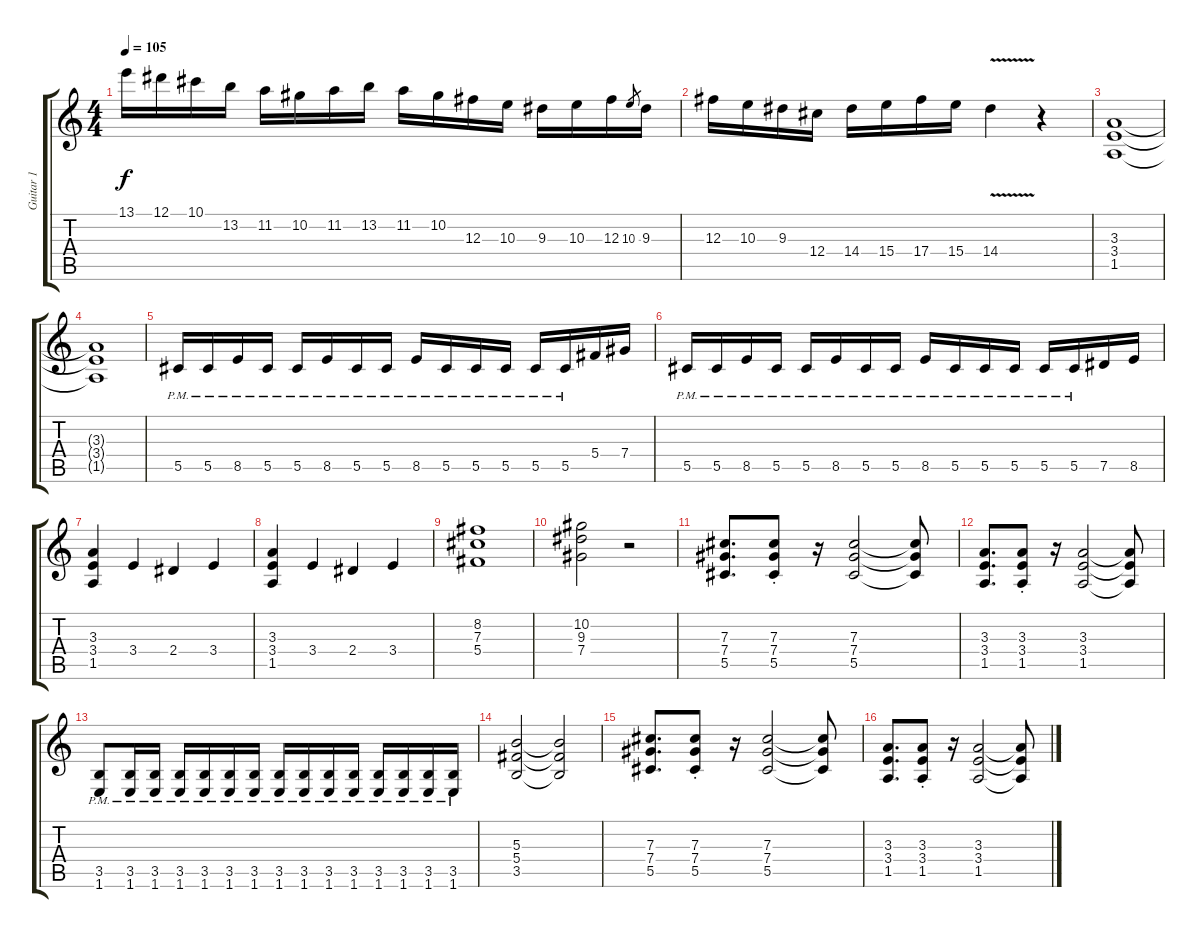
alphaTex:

\track ("Guitar 1" "Guitar 1") {instrument distortionguitar}
\staff {score tabs}
\tuning (Eb4 Bb3 Gb3 Db3 Ab2 Eb2) {hide}
\ts (4 4)
\tempo 105
\clef g2
\ks c
13.1.16{dy f} 12.1.16 10.1.16 13.2.16 11.2.16 10.2.16 11.2.16 13.2.16 11.2.16 10.2.16 12.3.16 10.3.16 9.3.16 10.3.16 12.3.16 10.3.8{gr} 9.3.16 |
12.3.16 10.3.16 9.3.16 12.4.16 14.4.16 15.4.16 17.4.16 15.4.16 14.4{v}.4 r.4 |
(3.3 3.4 1.5).1 |
(3.3{t} 3.4{t} 1.5{t}).1 |
5.5{pm}.16{txt ""} 5.5{pm}.16 8.5{pm}.16 5.5{pm}.16 5.5{pm}.16 8.5{pm}.16 5.5{pm}.16 5.5{pm}.16 8.5{pm}.16 5.5{pm}.16 5.5{pm}.16 5.5{pm}.16 5.5{pm}.16 5.5{pm}.16 5.4.16 7.4.16 |
5.5{pm}.16{txt ""} 5.5{pm}.16 8.5{pm}.16 5.5{pm}.16 5.5{pm}.16 8.5{pm}.16 5.5{pm}.16 5.5{pm}.16 8.5{pm}.16 5.5{pm}.16 5.5{pm}.16 5.5{pm}.16 5.5{pm}.16 5.5{pm}.16 7.5.16 8.5.16 |
(3.3 3.4 1.5).4 3.4.4 2.4.4 3.4.4 |
(3.3 3.4 1.5).4 3.4.4 2.4.4 3.4.4 |
(8.2 7.3 5.4).1 |
(10.2 9.3 7.4).2 r.2 |
(7.3 7.4 5.5).8{d} (7.3 7.4 5.5{st}).8 r.16 (7.3 7.4 5.5).2 (7.3{t} 7.4{t} 5.5{t}).8 |
(3.3 3.4 1.5).8{d} (3.3 3.4 1.5{st}).8 r.16 (3.3 3.4 1.5).2 (3.3{t} 3.4{t} 1.5{t}).8 |
(3.5 1.6{pm}).8 (3.5 1.6{pm}).16 (3.5 1.6{pm}).16 (3.5 1.6{pm}).16 (3.5 1.6{pm}).16 (3.5 1.6{pm}).16 (3.5 1.6{pm}).16 (3.5 1.6{pm}).16 (3.5 1.6{pm}).16 (3.5 1.6{pm}).16 (3.5 1.6{pm}).16 (3.5 1.6{pm}).16 (3.5 1.6{pm}).16 (3.5 1.6{pm}).16 (3.5 1.6{pm}).16 |
(5.3 5.4 3.5).2 (5.3{t} 5.4{t} 3.5{t}).2 |
(7.3 7.4 5.5).8{d} (7.3 7.4 5.5{st}).8 r.16 (7.3 7.4 5.5).2 (7.3{t} 7.4{t} 5.5{t}).8 |
(3.3 3.4 1.5).8{d} (3.3 3.4 1.5{st}).8 r.16 (3.3 3.4 1.5).2 (3.3{t} 3.4{t} 1.5{t}).8
